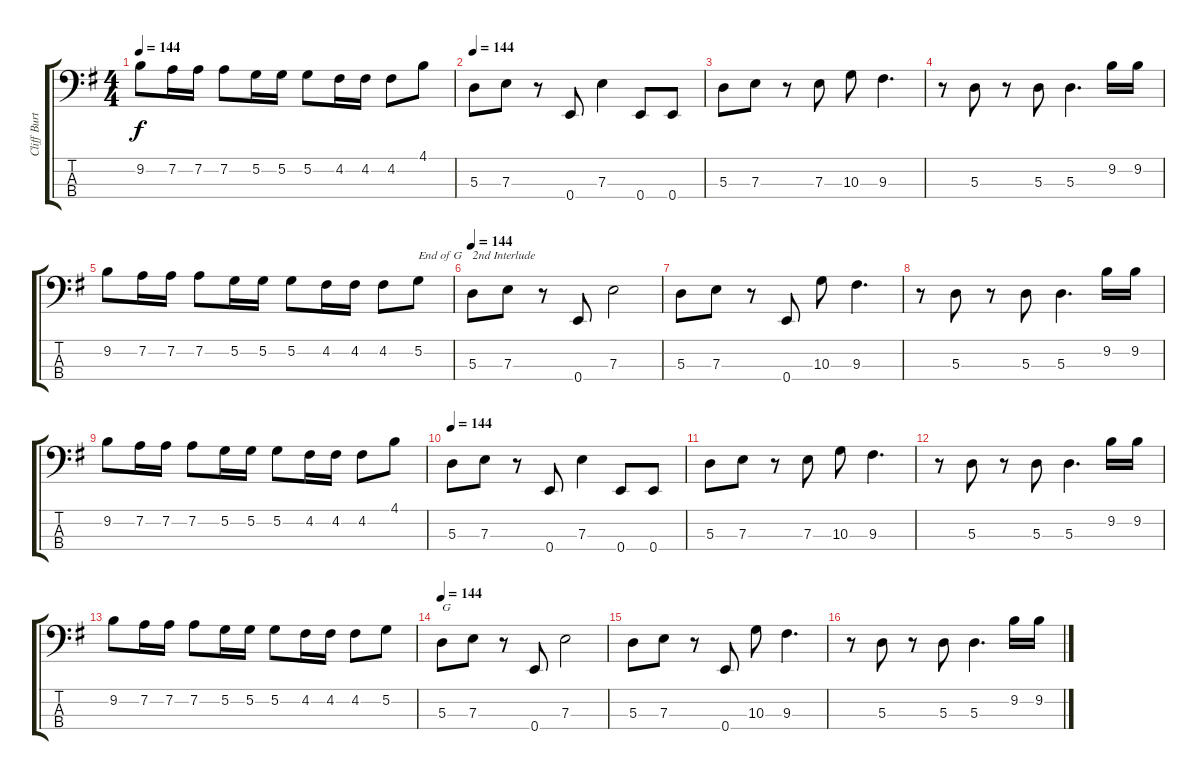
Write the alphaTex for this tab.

\track ("Cliff Burton" "Cliff Burt") {instrument electricbasspick}
\staff {score tabs}
\tuning (G2 D2 A1 E1) {hide}
\ts (4 4)
\tempo 144
\clef f4
\ks eminor
9.2.8{dy f} 7.2.16 7.2.16 7.2.8 5.2.16 5.2.16 5.2.8 4.2.16 4.2.16 4.2.8 4.1.8 |
\tempo 144
5.3.8 7.3.8 r.8 0.4.8 7.3.4 0.4.8 0.4.8 |
5.3.8 7.3.8 r.8 7.3.8 10.3.8 9.3.4{d} |
r.8 5.3.8 r.8 5.3.8 5.3.4{d} 9.2.16 9.2.16 |
9.2.8 7.2.16 7.2.16 7.2.8 5.2.16 5.2.16 5.2.8 4.2.16 4.2.16 4.2.8 5.2.8{txt "End of G"} |
\tempo 144
5.3.8{txt "2nd Interlude"} 7.3.8 r.8 0.4.8 7.3.2 |
5.3.8 7.3.8 r.8 0.4.8 10.3.8 9.3.4{d} |
r.8 5.3.8 r.8 5.3.8 5.3.4{d} 9.2.16 9.2.16 |
9.2.8 7.2.16 7.2.16 7.2.8 5.2.16 5.2.16 5.2.8 4.2.16 4.2.16 4.2.8 4.1.8 |
\tempo 144
5.3.8 7.3.8 r.8 0.4.8 7.3.4 0.4.8 0.4.8 |
5.3.8 7.3.8 r.8 7.3.8 10.3.8 9.3.4{d} |
r.8 5.3.8 r.8 5.3.8 5.3.4{d} 9.2.16 9.2.16 |
9.2.8 7.2.16 7.2.16 7.2.8 5.2.16 5.2.16 5.2.8 4.2.16 4.2.16 4.2.8 5.2.8 |
\tempo 144
5.3.8{txt "G"} 7.3.8 r.8 0.4.8 7.3.2 |
5.3.8 7.3.8 r.8 0.4.8 10.3.8 9.3.4{d} |
r.8 5.3.8 r.8 5.3.8 5.3.4{d} 9.2.16 9.2.16
